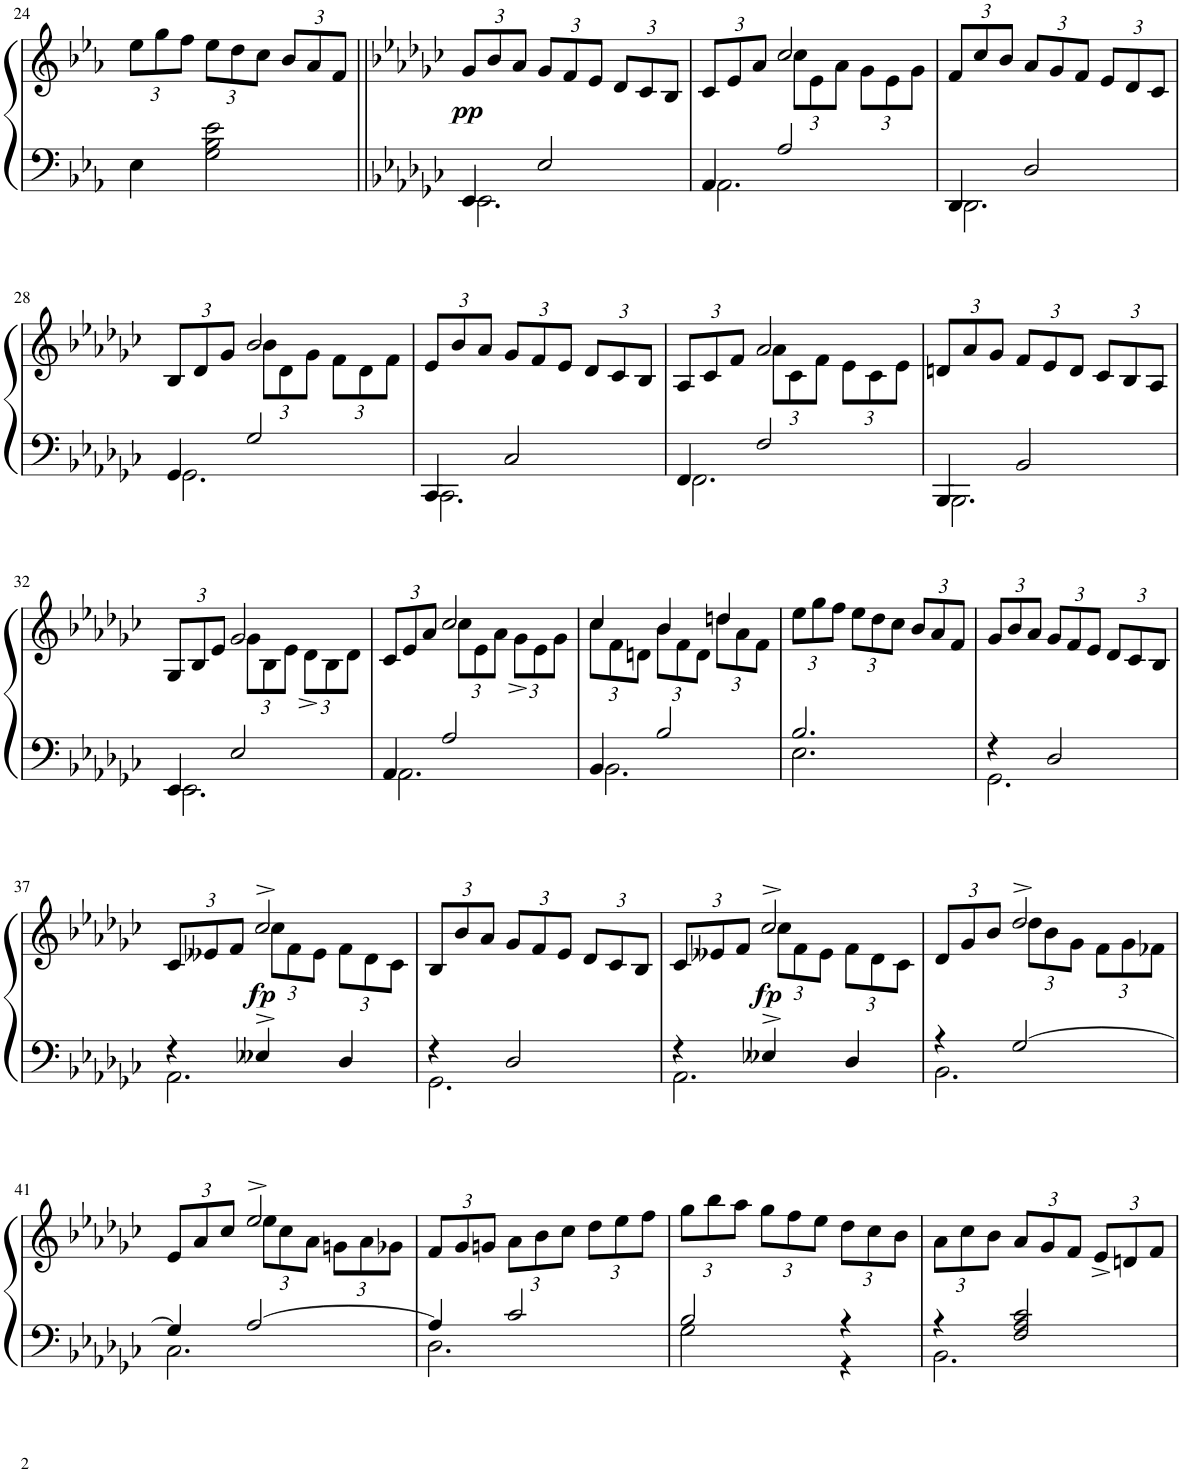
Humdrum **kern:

**kern	**kern	**dynam
*part1	*part1	*part1
*staff2	*staff1	*staff1/2
*I"Piano	*	*
*I'Pno.	*	*
!!LO:PB:g=z
*clefF4	*clefG2	*
*k[b-e-a-]	*k[b-e-a-]	*
*M3/4	*M3/4	*
*	*Xbrackettup	*
=24	=24	=24
4E-\	12ee-\L	.
.	12gg\	.
.	12ff\J	.
2G\ 2B-\ 2e-\	12ee-\L	.
.	12dd\	.
.	12cc\J	.
.	12b-/L	.
.	12a-/	.
.	12f/J	.
=25||	=25||	=25||
*k[b-e-a-d-g-c-]	*k[b-e-a-d-g-c-]	*
*^	*	*
!	!	!	!LO:DY:b
4EE-/	2.EE-\	12g-/L	pp
.	.	12b-/	.
.	.	12a-/J	.
2E-/	.	12g-/L	.
.	.	12f/	.
.	.	12e-/J	.
.	.	12d-/L	.
.	.	12c-/	.
.	.	12B-/J	.
=26	=26	=26	=26
*	*	*^	*
4AA-/	2.AA-\	12c-/L	4ryy	.
.	.	12e-/	.	.
.	.	12a-/J	.	.
2A-/	.	2cc-/	12cc-\L	.
.	.	.	12e-\	.
.	.	.	12a-\J	.
.	.	.	12g-\L	.
.	.	.	12e-\	.
.	.	.	12g-\J	.
*	*	*v	*v	*
=27	=27	=27	=27
4DD-/	2.DD-\	12f/L	.
.	.	12cc-/	.
.	.	12b-/J	.
2D-/	.	12a-/L	.
.	.	12g-/	.
.	.	12f/J	.
.	.	12e-/L	.
.	.	12d-/	.
.	.	12c-/J	.
!!LO:LB:g=z
=28	=28	=28	=28
*	*	*^	*
4GG-/	2.GG-\	12B-/L	4ryy	.
.	.	12d-/	.	.
.	.	12g-/J	.	.
2G-/	.	2b-/	12b-\L	.
.	.	.	12d-\	.
.	.	.	12g-\J	.
.	.	.	12f\L	.
.	.	.	12d-\	.
.	.	.	12f\J	.
*	*	*v	*v	*
=29	=29	=29	=29
4CC-/	2.CC-\	12e-/L	.
.	.	12b-/	.
.	.	12a-/J	.
2C-/	.	12g-/L	.
.	.	12f/	.
.	.	12e-/J	.
.	.	12d-/L	.
.	.	12c-/	.
.	.	12B-/J	.
=30	=30	=30	=30
*	*	*^	*
4FF/	2.FF\	12A-/L	4ryy	.
.	.	12c-/	.	.
.	.	12f/J	.	.
2F/	.	2a-/	12a-\L	.
.	.	.	12c-\	.
.	.	.	12f\J	.
.	.	.	12e-\L	.
.	.	.	12c-\	.
.	.	.	12e-\J	.
*	*	*v	*v	*
=31	=31	=31	=31
4BBB-/	2.BBB-\	12dn/L	.
.	.	12a-/	.
.	.	12g-/J	.
2BB-/	.	12f/L	.
.	.	12e-/	.
.	.	12d/J	.
.	.	12c-/L	.
.	.	12B-/	.
.	.	12A-/J	.
!!LO:LB:g=z
=32	=32	=32	=32
*	*	*^	*
4EE-/	2.EE-\	12G-/L	4ryy	.
.	.	12B-/	.	.
.	.	12e-/J	.	.
2E-/	.	2g-/	12g-\L	.
.	.	.	12B-\	.
.	.	.	12e-\J	.
.	.	.	12d-^\L	.
.	.	.	12B-\	.
.	.	.	12d-\J	.
=33	=33	=33	=33	=33
4AA-/	2.AA-\	12c-/L	4ryy	.
.	.	12e-/	.	.
.	.	12a-/J	.	.
2A-/	.	2cc-/	12cc-\L	.
.	.	.	12e-\	.
.	.	.	12a-\J	.
.	.	.	12g-^\L	.
.	.	.	12e-\	.
.	.	.	12g-\J	.
=34	=34	=34	=34	=34
4BB-/	2.BB-\	4cc-/	12cc-\L	.
.	.	.	12f\	.
.	.	.	12dn\J	.
2B-/	.	4b-/	12b-\L	.
.	.	.	12f\	.
.	.	.	12d\J	.
.	.	4ddn/	12dd\L	.
.	.	.	12a-\	.
.	.	.	12f\J	.
*	*	*v	*v	*
=35	=35	=35	=35
2.B-/	2.E-\	12ee-\L	.
.	.	12gg-\	.
.	.	12ff\J	.
.	.	12ee-\L	.
.	.	12dd-\	.
.	.	12cc-\J	.
.	.	12b-/L	.
.	.	12a-/	.
.	.	12f/J	.
=36	=36	=36	=36
4r	2.GG-\	12g-/L	.
.	.	12b-/	.
.	.	12a-/J	.
2D-/	.	12g-/L	.
.	.	12f/	.
.	.	12e-/J	.
.	.	12d-/L	.
.	.	12c-/	.
.	.	12B-/J	.
!!LO:LB:g=z
=37	=37	=37	=37
*	*	*^	*
4r	2.AA-\	12c-/L	4ryy	.
.	.	12e--X/	.	.
.	.	12f/J	.	.
!	!	!	!	!LO:DY:b
4E--X^/	.	2cc-^/	12cc-\L	fp
.	.	.	12f\	.
.	.	.	12e--\J	.
4D-/	.	.	12f\L	.
.	.	.	12d-\	.
.	.	.	12c-\J	.
*	*	*v	*v	*
=38	=38	=38	=38
4r	2.GG-\	12B-/L	.
.	.	12b-/	.
.	.	12a-/J	.
2D-/	.	12g-/L	.
.	.	12f/	.
.	.	12e-/J	.
.	.	12d-/L	.
.	.	12c-/	.
.	.	12B-/J	.
=39	=39	=39	=39
*	*	*^	*
4r	2.AA-\	12c-/L	4ryy	.
.	.	12e--X/	.	.
.	.	12f/J	.	.
!	!	!	!	!LO:DY:b
4E--X^/	.	2cc-^/	12cc-\L	fp
.	.	.	12f\	.
.	.	.	12e--\J	.
4D-/	.	.	12f\L	.
.	.	.	12d-\	.
.	.	.	12c-\J	.
=40	=40	=40	=40	=40
4r	2.BB-\	12d-/L	4ryy	.
.	.	12g-/	.	.
.	.	12b-/J	.	.
[2G-/	.	2dd-^/	12dd-\L	.
.	.	.	12b-\	.
.	.	.	12g-\J	.
.	.	.	12f\L	.
.	.	.	12g-\	.
.	.	.	12f-X\J	.
!!LO:LB:g=z	!!
=41	=41	=41	=41	=41
4G-/]	2.C-\	12e-/L	4ryy	.
.	.	12a-/	.	.
.	.	12cc-/J	.	.
[2A-/	.	2ee-^/	12ee-\L	.
.	.	.	12cc-\	.
.	.	.	12a-\J	.
.	.	.	12gn\L	.
.	.	.	12a-\	.
.	.	.	12g-X\J	.
*	*	*v	*v	*
=42	=42	=42	=42
4A-/]	2.D-\	12f/L	.
.	.	12g-/	.
.	.	12gn/J	.
2c-/	.	12a-\L	.
.	.	12b-\	.
.	.	12cc-\J	.
.	.	12dd-\L	.
.	.	12ee-\	.
.	.	12ff\J	.
=43	=43	=43	=43
2B-/	2G-\	12gg-\L	.
.	.	12bb-\	.
.	.	12aa-\J	.
.	.	12gg-\L	.
.	.	12ff\	.
.	.	12ee-\J	.
4r	4r	12dd-\L	.
.	.	12cc-\	.
.	.	12b-\J	.
=44	=44	=44	=44
4r	2.BB-\	12a-\L	.
.	.	12cc-\	.
.	.	12b-\J	.
2F/ 2A-/ 2c-/	.	12a-/L	.
.	.	12g-/	.
.	.	12f/J	.
.	.	12e-^/L	.
.	.	12dn/	.
.	.	12f/J	.
*v	*v	*	*
=	=	=
*-	*-	*-
